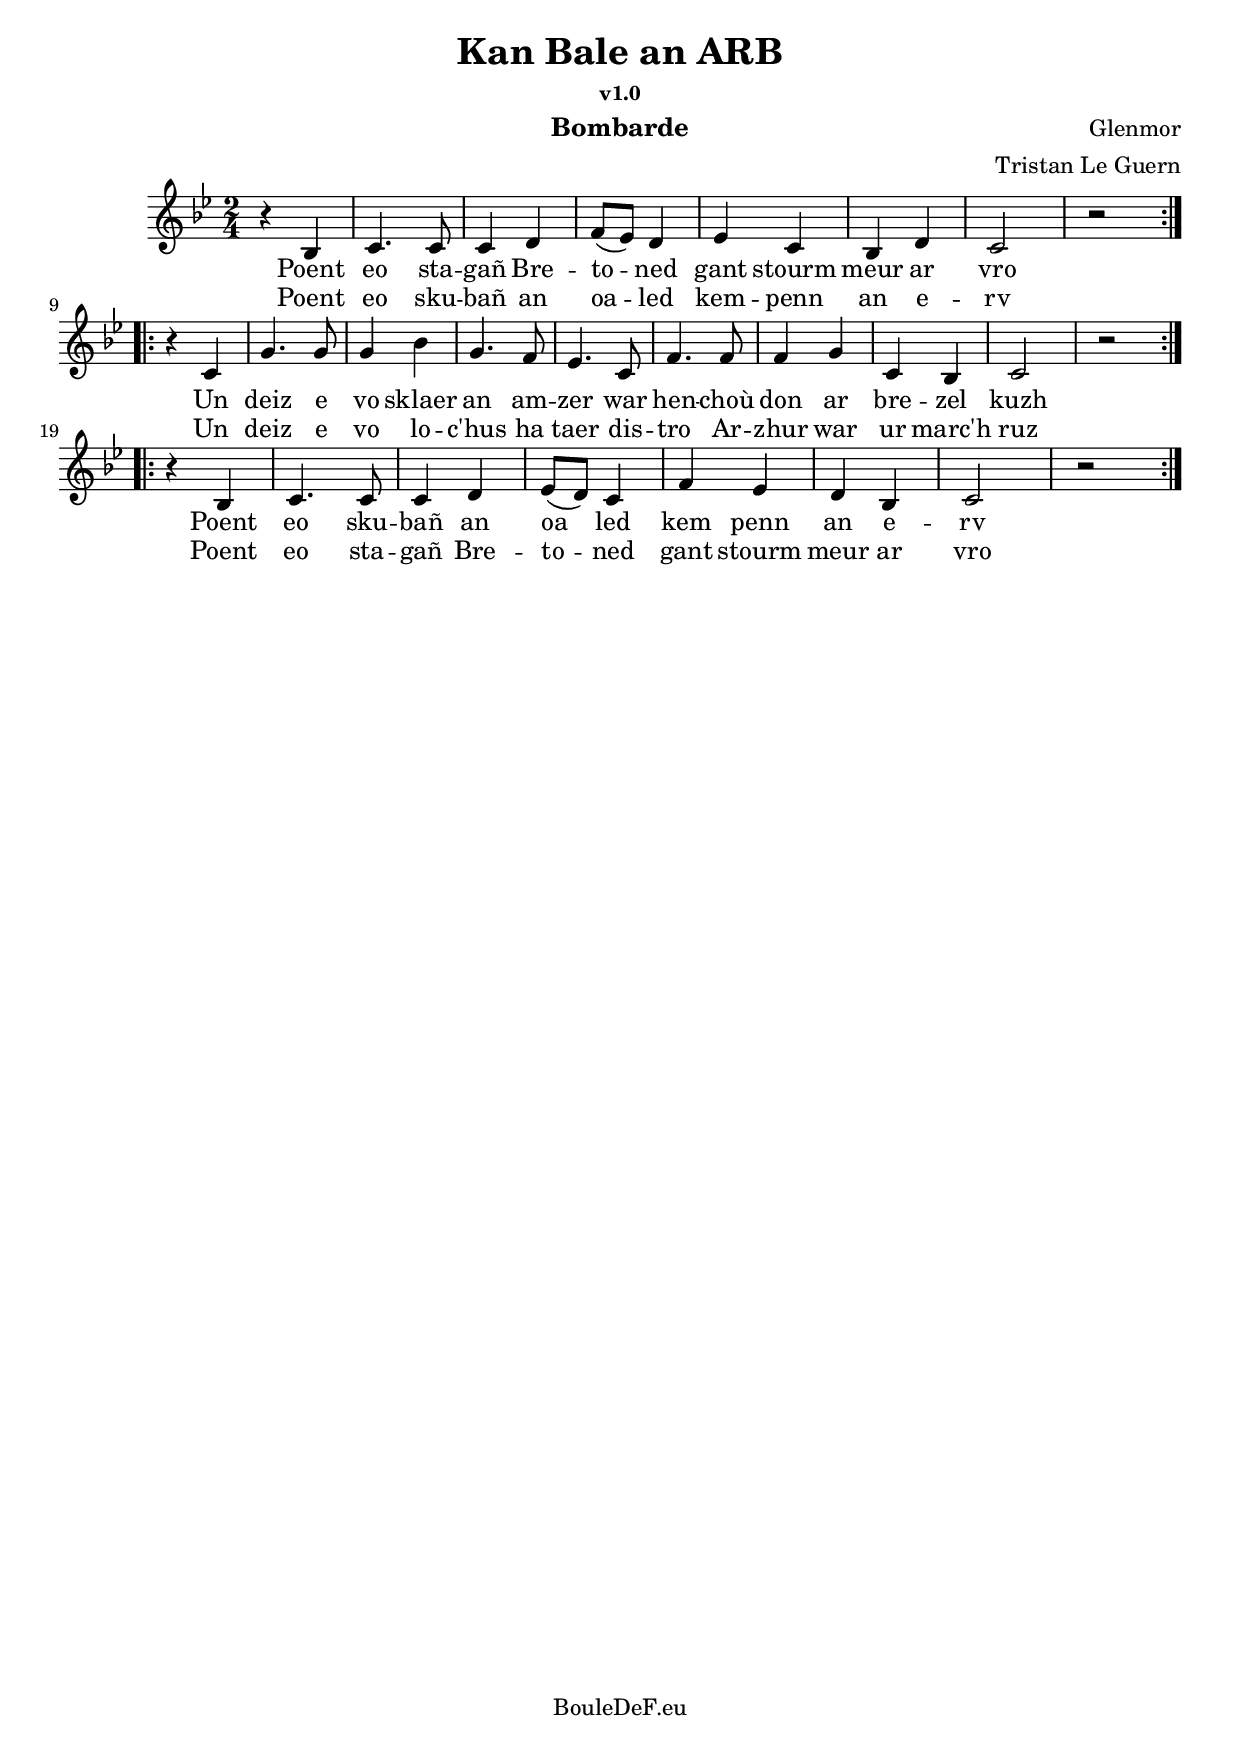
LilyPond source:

\version "2.14.2"
\include "italiano.ly"

\header {
	title = "Kan Bale an ARB"
	subsubtitle = "v1.0"
	composer = "Glenmor"
	arranger = "Tristan Le Guern"
	instrument = "Bombarde"
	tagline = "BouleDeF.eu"
}

\score {
	\new Staff \relative si {
		\clef "treble"
		\key sib \major
		\time 2/4
		%\tempo 4 = 90

		\repeat volta 2 {
			r4 sib
			| do4. do8
			| do4 re
			| fa8( mib) re4
			| mib do
			| sib re
			| do2
			| r
		} \break

		\repeat volta 2 {
			r4 do
			| sol'4. sol8
			| sol4 sib
			| sol4. fa8
			| mib4. do8
			| fa4. fa8
			| fa4 sol
			| do, sib
			| do2
			| r
		} \break

		\repeat volta 2 {
			r4 sib
			| do4. do8
			| do4 re
			| mib8( re8) do4
			| fa mib
			| re sib
			| do2
			| r
		} \break
	}
	\addlyrics {
		Poent
		| eo sta --
		| gañ Bre --
		| to -- ned
		| gant stourm
		| meur ar
		| vro
		Un
		| deiz e
		| vo sklaer
		| an am --
		| zer war
		| hen -- choù
		| don ar
		| bre -- zel
		| kuzh
		Poent
		| eo sku --
		| bañ an
		| oa led
		| kem penn
		| an e --
		| rv
	}
	\addlyrics {
		Poent
		| eo sku --
		| bañ an
		| oa -- led
		| kem -- penn
		| an e --
		| rv
		Un
		| deiz e
		| vo lo --
		| c'hus ha
		| taer dis --
		| tro Ar --
		| zhur war
		| ur marc'h
		| ruz
		Poent
		| eo sta --
		| gañ Bre --
		| to -- ned
		| gant stourm
		| meur ar
		| vro
	}
}
